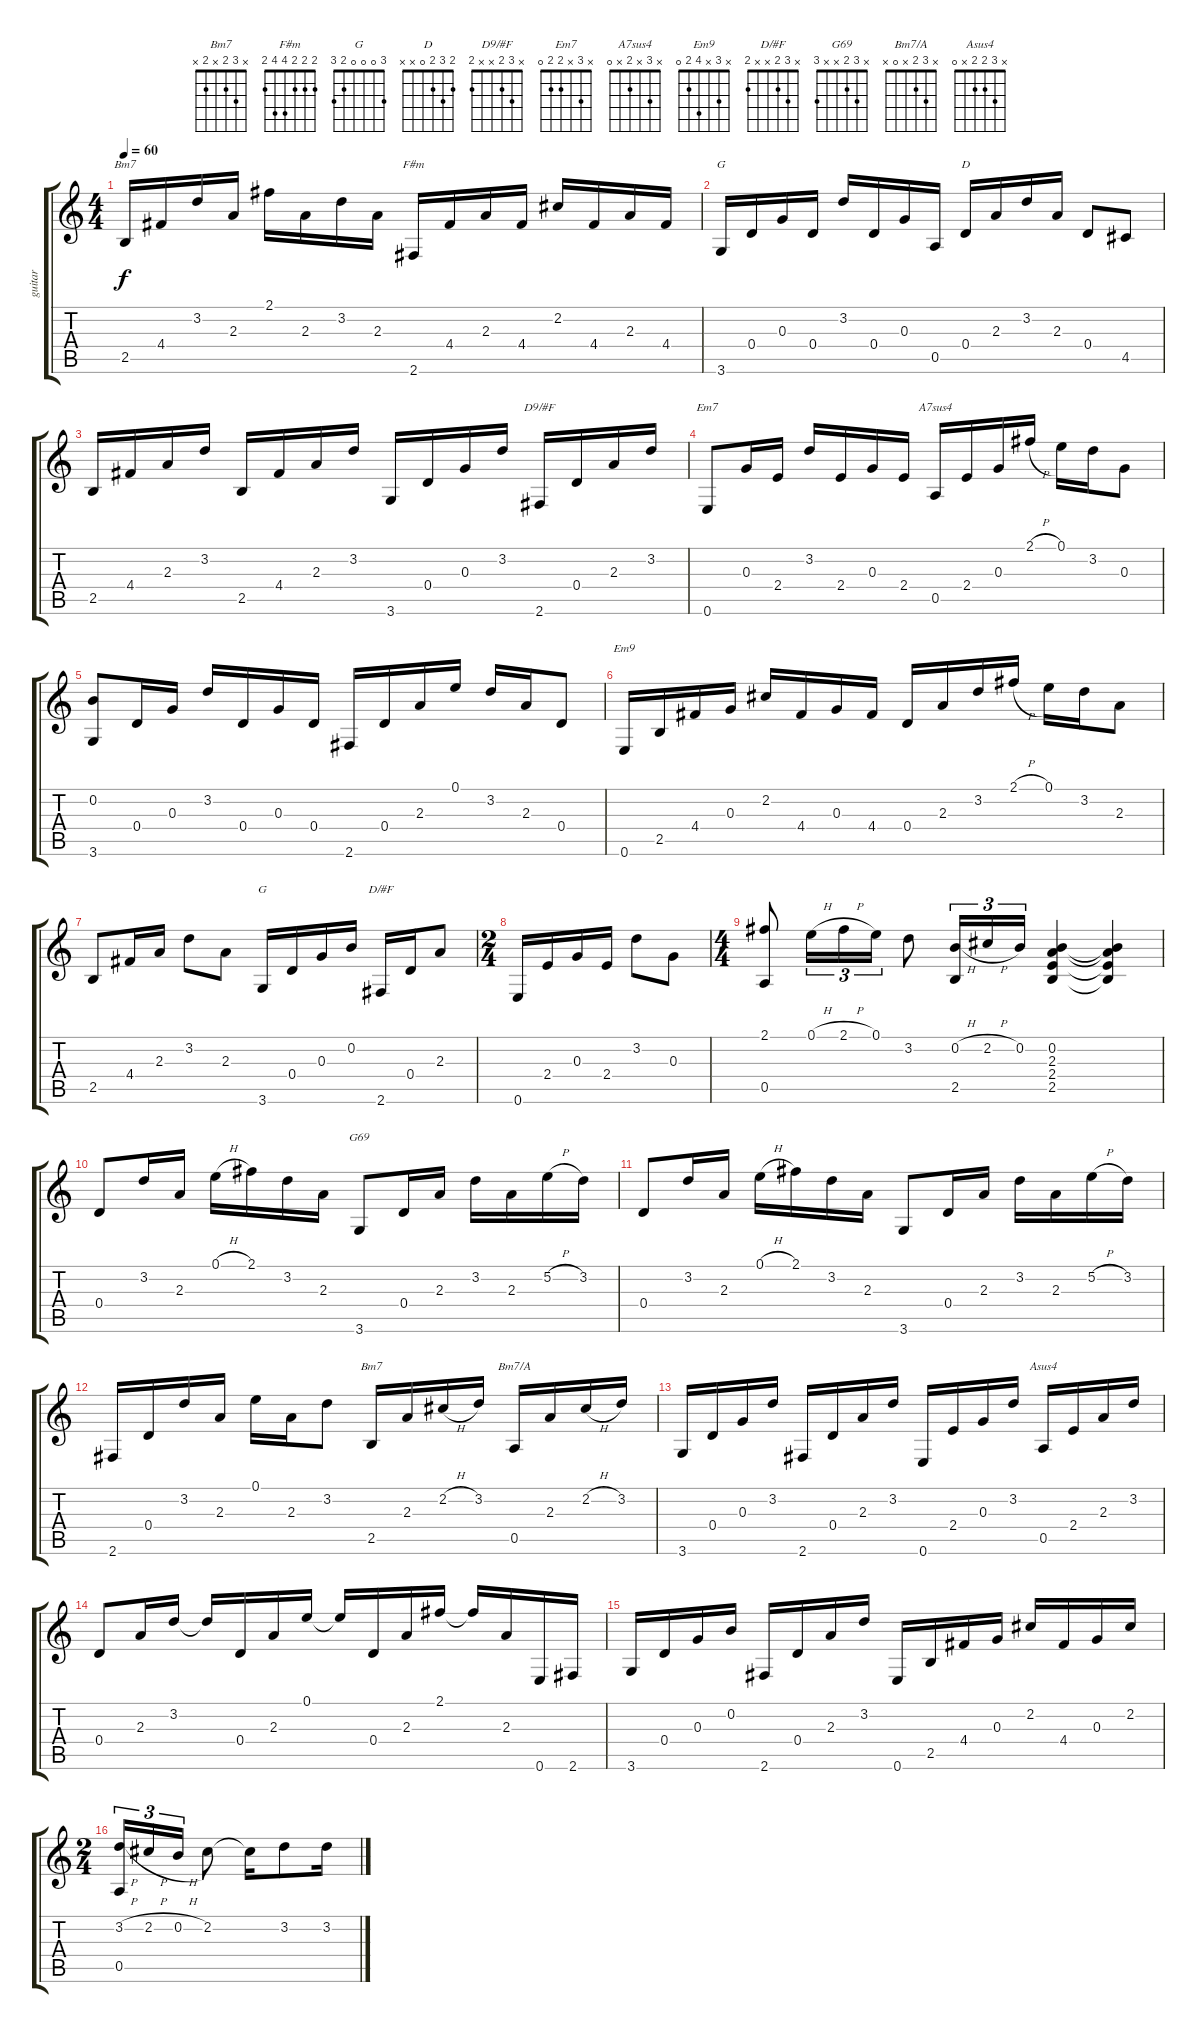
\track ("guitar" "guitar") {instrument acousticguitarnylon}
\staff {score tabs}
\tuning (E4 B3 G3 D3 A2 E2) {hide}
\chord ("Bm7" 2 3 2 4 2 x)
\chord ("F#m" 2 2 2 4 4 2)
\chord ("G" x 3 x x x 3)
\chord ("D" 2 3 2 0 x x)
\chord ("D9/#F" x 3 2 x x 2)
\chord ("Em7" x 3 x 2 2 0)
\chord ("A7sus4" x 3 x 2 x 0)
\chord ("Em9" x 3 x 4 2 0)
\chord ("G" 3 0 0 0 2 3)
\chord ("D/#F" x 3 2 x x 2)
\chord ("G69" x 3 2 x x 3)
\chord ("Bm7" x 3 2 x 2 x)
\chord ("Bm7/A" x 3 2 x 0 x)
\chord ("Asus4" x 3 2 2 x 0)
\ts (4 4)
\tempo 60
\clef g2
\ks c
2.5.16{ch "Bm7" dy f} 4.4.16 3.2.16 2.3.16 2.1.16 2.3.16 3.2.16 2.3.16 2.6.16{ch "F#m"} 4.4.16 2.3.16 4.4.16 2.2.16 4.4.16 2.3.16 4.4.16 |
3.6.16{ch "G"} 0.4.16 0.3.16 0.4.16 3.2.16 0.4.16 0.3.16 0.5.16 0.4.16{ch "D"} 2.3.16 3.2.16 2.3.16 0.4.8 4.5.8 |
2.5.16 4.4.16 2.3.16 3.2.16 2.5.16 4.4.16 2.3.16 3.2.16 3.6.16 0.4.16 0.3.16 3.2.16 2.6.16{ch "D9/#F"} 0.4.16 2.3.16 3.2.16 |
0.6.8{ch "Em7"} 0.3.16 2.4.16 3.2.16 2.4.16 0.3.16 2.4.16 0.5.16{ch "A7sus4"} 2.4.16 0.3.16 2.1{h}.16 0.1.16 3.2.16 0.3.8 |
(0.2 3.6).8 0.4.16 0.3.16 3.2.16 0.4.16 0.3.16 0.4.16 2.6.16 0.4.16 2.3.16 0.1.16 3.2.16 2.3.16 0.4.8 |
0.6.16{ch "Em9"} 2.5.16 4.4.16 0.3.16 2.2.16 4.4.16 0.3.16 4.4.16 0.4.16 2.3.16 3.2.16 2.1{h}.16 0.1.16 3.2.16 2.3.8 |
2.5.8 4.4.16 2.3.16 3.2.8 2.3.8 3.6.16{ch "G"} 0.4.16 0.3.16 0.2.16 2.6.16{ch "D/#F"} 0.4.16 2.3.8 |
\ts (2 4)
0.6.16 2.4.16 0.3.16 2.4.16 3.2.8 0.3.8 |
\ts (4 4)
(2.1 0.5).8 0.1{h}.16{tu (3 2)} 2.1{h}.16{tu (3 2)} 0.1.16{tu (3 2)} 3.2.8 (0.2{h} 2.5).16{tu (3 2)} 2.2{h}.16{tu (3 2)} 0.2.16{tu (3 2)} (0.2 2.3 2.4 2.5).4 (0.2{t} 2.3{t} 2.4{t} 2.5{t}).4 |
0.4.8 3.2.16 2.3.16 0.1{h}.16 2.1.16 3.2.16 2.3.16 3.6.8{ch "G69"} 0.4.16 2.3.16 3.2.16 2.3.16 5.2{h}.16 3.2.16 |
0.4.8 3.2.16 2.3.16 0.1{h}.16 2.1.16 3.2.16 2.3.16 3.6.8 0.4.16 2.3.16 3.2.16 2.3.16 5.2{h}.16 3.2.16 |
2.6.16 0.4.16 3.2.16 2.3.16 0.1.16 2.3.16 3.2.8 2.5.16{ch "Bm7"} 2.3.16 2.2{h}.16 3.2.16 0.5.16{ch "Bm7/A"} 2.3.16 2.2{h}.16 3.2.16 |
3.6.16 0.4.16 0.3.16 3.2.16 2.6.16 0.4.16 2.3.16 3.2.16 0.6.16 2.4.16 0.3.16 3.2.16 0.5.16{ch "Asus4"} 2.4.16 2.3.16 3.2.16 |
0.4.8 2.3.16 3.2.16 3.2{t}.16 0.4.16 2.3.16 0.1.16 0.1{t}.16 0.4.16 2.3.16 2.1.16 2.1{t}.16 2.3.16 0.6.16 2.6.16 |
3.6.16 0.4.16 0.3.16 0.2.16 2.6.16 0.4.16 2.3.16 3.2.16 0.6.16 2.5.16 4.4.16 0.3.16 2.2.16 4.4.16 0.3.16 2.2.16 |
\ts (2 4)
(3.2{h} 0.5).16{tu (3 2)} 2.2{h}.16{tu (3 2)} 0.2{h}.16{tu (3 2)} 2.2.8 2.2{t}.16 3.2.8 3.2.16
